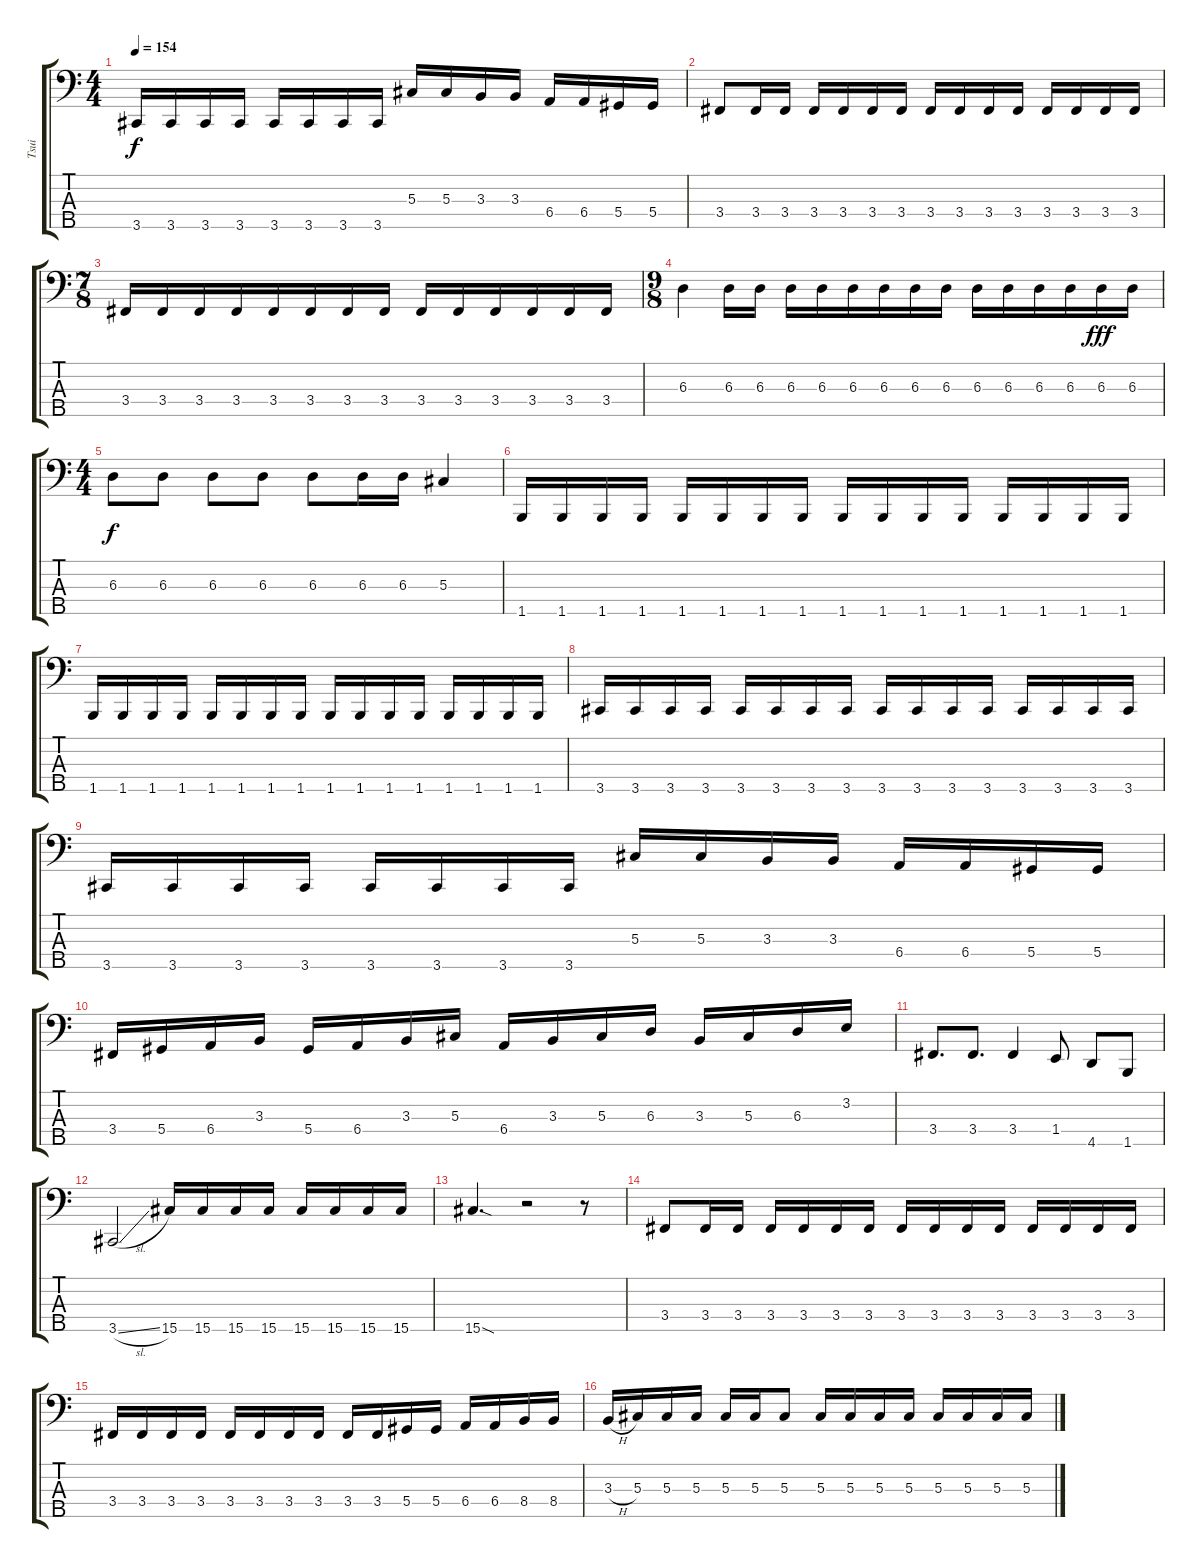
\track ("Tsui" "Tsui") {instrument electricbassfinger}
\staff {score tabs}
\tuning (Gb2 Db2 Ab1 Eb1 Bb0) {hide}
\ts (4 4)
\tempo 154
\clef f4
\ks c
3.5.16{dy f} 3.5.16 3.5.16 3.5.16 3.5.16 3.5.16 3.5.16 3.5.16 5.3.16 5.3.16 3.3.16 3.3.16 6.4.16 6.4.16 5.4.16 5.4.16 |
3.4.8 3.4.16 3.4.16 3.4.16 3.4.16 3.4.16 3.4.16 3.4.16 3.4.16 3.4.16 3.4.16 3.4.16 3.4.16 3.4.16 3.4.16 |
\ts (7 8)
3.4.16 3.4.16 3.4.16 3.4.16 3.4.16 3.4.16 3.4.16 3.4.16 3.4.16 3.4.16 3.4.16 3.4.16 3.4.16 3.4.16 |
\ts (9 8)
6.3.4 6.3.16 6.3.16 6.3.16 6.3.16 6.3.16 6.3.16 6.3.16 6.3.16 6.3.16 6.3.16 6.3.16 6.3.16 6.3.16{dy fff} 6.3.16 |
\ts (4 4)
6.3.8{dy f} 6.3.8 6.3.8 6.3.8 6.3.8 6.3.16 6.3.16 5.3.4 |
1.5.16 1.5.16 1.5.16 1.5.16 1.5.16 1.5.16 1.5.16 1.5.16 1.5.16 1.5.16 1.5.16 1.5.16 1.5.16 1.5.16 1.5.16 1.5.16 |
1.5.16 1.5.16 1.5.16 1.5.16 1.5.16 1.5.16 1.5.16 1.5.16 1.5.16 1.5.16 1.5.16 1.5.16 1.5.16 1.5.16 1.5.16 1.5.16 |
3.5.16 3.5.16 3.5.16 3.5.16 3.5.16 3.5.16 3.5.16 3.5.16 3.5.16 3.5.16 3.5.16 3.5.16 3.5.16 3.5.16 3.5.16 3.5.16 |
3.5.16 3.5.16 3.5.16 3.5.16 3.5.16 3.5.16 3.5.16 3.5.16 5.3.16 5.3.16 3.3.16 3.3.16 6.4.16 6.4.16 5.4.16 5.4.16 |
3.4.16 5.4.16 6.4.16 3.3.16 5.4.16 6.4.16 3.3.16 5.3.16 6.4.16 3.3.16 5.3.16 6.3.16 3.3.16 5.3.16 6.3.16 3.2.16 |
3.4.8{d} 3.4.8{d} 3.4.4 1.4.8 4.5.8 1.5.8 |
3.5{sl}.2 15.5.16 15.5.16 15.5.16 15.5.16 15.5.16 15.5.16 15.5.16 15.5.16 |
15.5{sod}.4{d} r.2 r.8 |
3.4.8 3.4.16 3.4.16 3.4.16 3.4.16 3.4.16 3.4.16 3.4.16 3.4.16 3.4.16 3.4.16 3.4.16 3.4.16 3.4.16 3.4.16 |
3.4.16 3.4.16 3.4.16 3.4.16 3.4.16 3.4.16 3.4.16 3.4.16 3.4.16 3.4.16 5.4.16 5.4.16 6.4.16 6.4.16 8.4.16 8.4.16 |
3.3{h}.16 5.3.16 5.3.16 5.3.16 5.3.16 5.3.16 5.3.8 5.3.16 5.3.16 5.3.16 5.3.16 5.3.16 5.3.16 5.3.16 5.3.16
